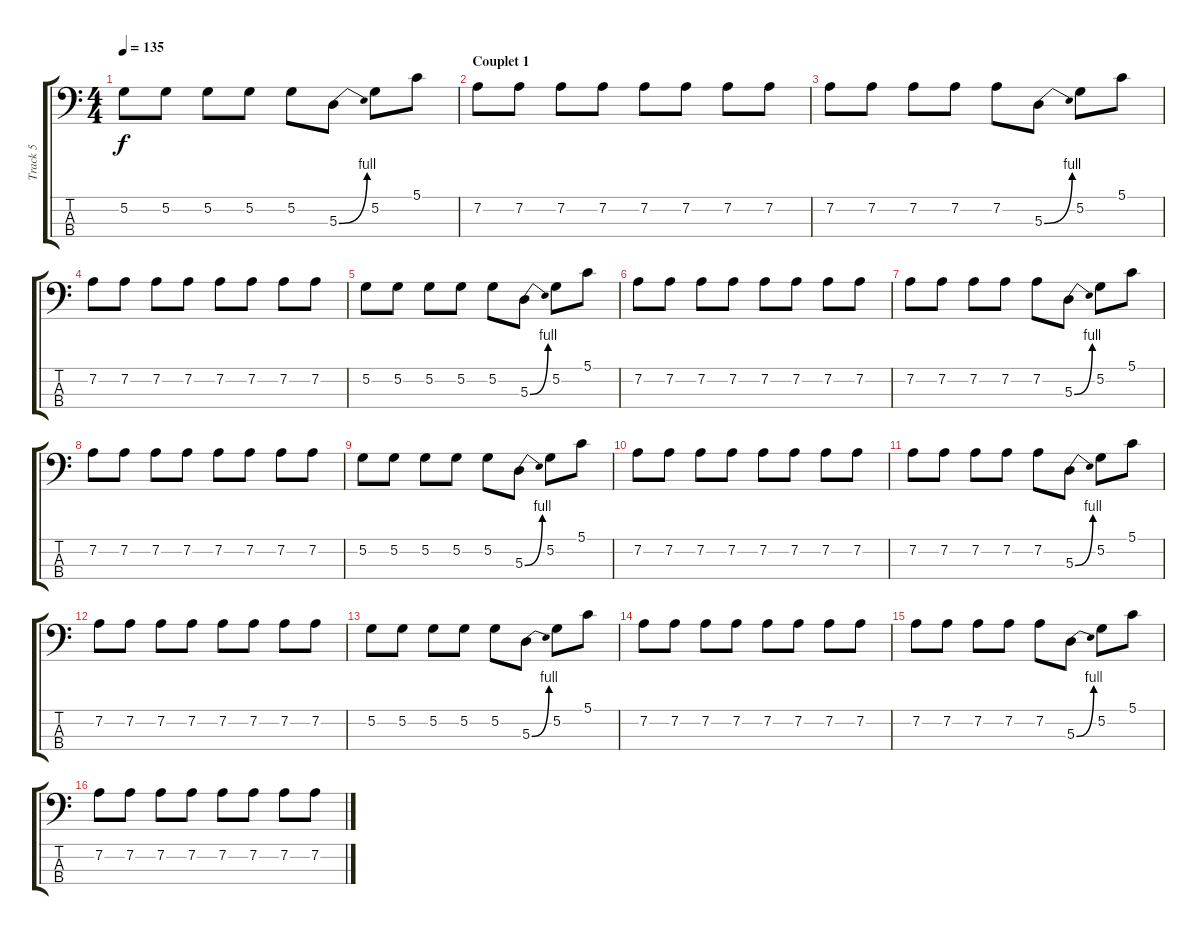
\track ("Track 5" "Track 5") {instrument electricbassfinger}
\staff {score tabs}
\tuning (G2 D2 A1 E1) {hide}
\ts (4 4)
\tempo 135
\clef f4
\ks c
5.2.8{dy f} 5.2.8 5.2.8 5.2.8 5.2.8 5.3{be (bend 0 0 60 4)}.8 5.2.8 5.1.8 |
\section ("" "Couplet 1")
7.2.8 7.2.8 7.2.8 7.2.8 7.2.8 7.2.8 7.2.8 7.2.8 |
7.2.8 7.2.8 7.2.8 7.2.8 7.2.8 5.3{be (bend 0 0 60 4)}.8 5.2.8 5.1.8 |
7.2.8 7.2.8 7.2.8 7.2.8 7.2.8 7.2.8 7.2.8 7.2.8 |
5.2.8 5.2.8 5.2.8 5.2.8 5.2.8 5.3{be (bend 0 0 60 4)}.8 5.2.8 5.1.8 |
7.2.8 7.2.8 7.2.8 7.2.8 7.2.8 7.2.8 7.2.8 7.2.8 |
7.2.8 7.2.8 7.2.8 7.2.8 7.2.8 5.3{be (bend 0 0 60 4)}.8 5.2.8 5.1.8 |
7.2.8 7.2.8 7.2.8 7.2.8 7.2.8 7.2.8 7.2.8 7.2.8 |
5.2.8 5.2.8 5.2.8 5.2.8 5.2.8 5.3{be (bend 0 0 60 4)}.8 5.2.8 5.1.8 |
7.2.8 7.2.8 7.2.8 7.2.8 7.2.8 7.2.8 7.2.8 7.2.8 |
7.2.8 7.2.8 7.2.8 7.2.8 7.2.8 5.3{be (bend 0 0 60 4)}.8 5.2.8 5.1.8 |
7.2.8 7.2.8 7.2.8 7.2.8 7.2.8 7.2.8 7.2.8 7.2.8 |
5.2.8 5.2.8 5.2.8 5.2.8 5.2.8 5.3{be (bend 0 0 60 4)}.8 5.2.8 5.1.8 |
7.2.8 7.2.8 7.2.8 7.2.8 7.2.8 7.2.8 7.2.8 7.2.8 |
7.2.8 7.2.8 7.2.8 7.2.8 7.2.8 5.3{be (bend 0 0 60 4)}.8 5.2.8 5.1.8 |
7.2.8 7.2.8 7.2.8 7.2.8 7.2.8 7.2.8 7.2.8 7.2.8
